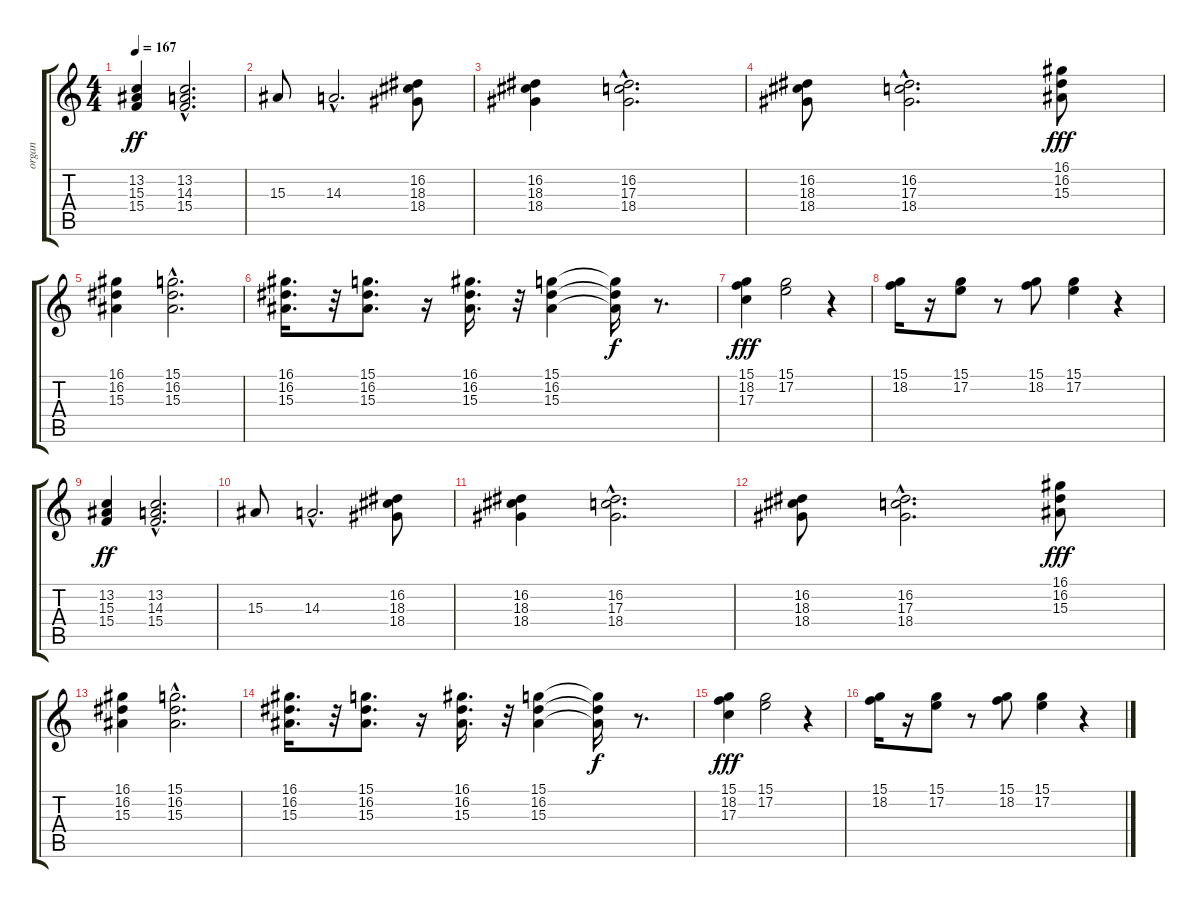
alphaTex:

\track ("organ" "organ") {instrument percussiveorgan}
\staff {score tabs}
\tuning (E4 B3 G3 D3 A2 E2) {hide}
\ts (4 4)
\tempo 167
\clef g2
\ks c
(13.2 15.3 15.4).4{dy ff} (13.2 14.3{hac} 15.4).2{d} |
15.3.8 14.3{hac}.2{d} (16.2 18.3 18.4).8 |
(16.2 18.3 18.4).4 (16.2{hac} 17.3{hac} 18.4{hac}).2{d} |
(16.2 18.3 18.4).8 (16.2{hac} 17.3{hac} 18.4{hac}).2{d} (16.1 16.2 15.3).8{dy fff} |
(16.1 16.2 15.3).4 (15.1{hac} 16.2{hac} 15.3{hac}).2{d} |
(16.1 16.2 15.3).16{d} r.32 (15.1 16.2 15.3).8{d} r.16 (16.1 16.2 15.3).16{d} r.32 (15.1 16.2 15.3).4 (15.1{t} 16.2{t} 15.3{t}).16{dy f} r.8{d} |
(15.1 18.2 17.3).4{dy fff} (15.1 17.2).2 r.4 |
(15.1 18.2).16 r.16 (15.1 17.2).8 r.8 (15.1 18.2).8 (15.1 17.2).4 r.4 |
(13.2 15.3 15.4).4{dy ff} (13.2 14.3{hac} 15.4).2{d} |
15.3.8 14.3{hac}.2{d} (16.2 18.3 18.4).8 |
(16.2 18.3 18.4).4 (16.2{hac} 17.3{hac} 18.4{hac}).2{d} |
(16.2 18.3 18.4).8 (16.2{hac} 17.3{hac} 18.4{hac}).2{d} (16.1 16.2 15.3).8{dy fff} |
(16.1 16.2 15.3).4 (15.1{hac} 16.2{hac} 15.3{hac}).2{d} |
(16.1 16.2 15.3).16{d} r.32 (15.1 16.2 15.3).8{d} r.16 (16.1 16.2 15.3).16{d} r.32 (15.1 16.2 15.3).4 (15.1{t} 16.2{t} 15.3{t}).16{dy f} r.8{d} |
(15.1 18.2 17.3).4{dy fff} (15.1 17.2).2 r.4 |
(15.1 18.2).16 r.16 (15.1 17.2).8 r.8 (15.1 18.2).8 (15.1 17.2).4 r.4
